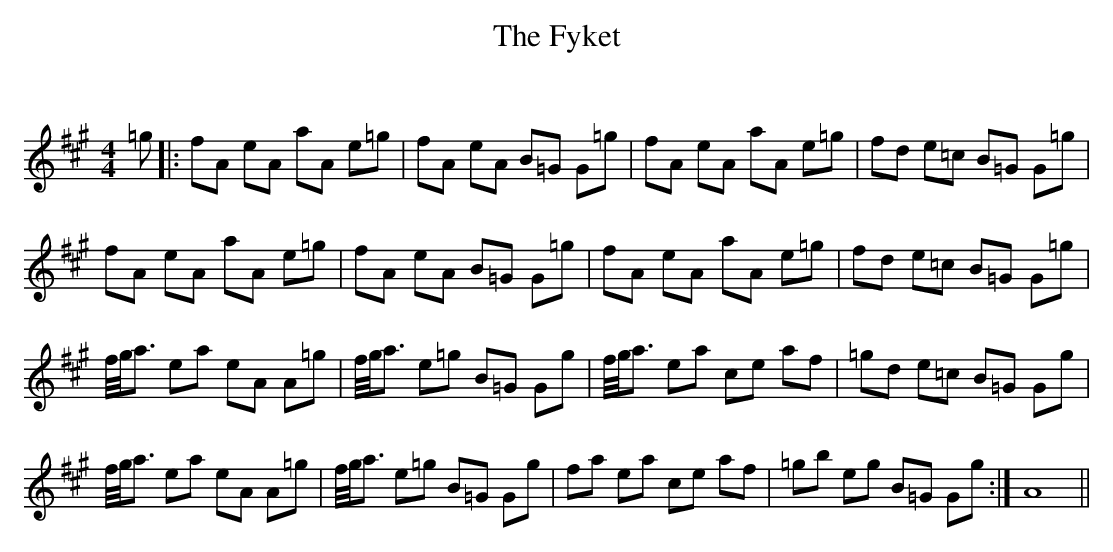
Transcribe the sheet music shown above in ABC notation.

X:1
T: The Fyket
C:
Q: 232
K:A
M:4/4
L:1/8
=g|:fA eA aA e=g|fA eA B=G G=g|fA eA aA e=g|fd e=c B=G G=g|
fA eA aA e=g|fA eA B=G G=g|fA eA aA e=g|fd e=c B=G G=g|
f1/4g1/4a3/2 ea eA A=g|f1/4g1/4a3/2 e=g B=G Gg|f1/4g1/4a3/2 ea ce af|=gd e=c B=G Gg|
f1/4g1/4a3/2 ea eA A=g|f1/4g1/4a3/2 e=g B=G Gg|fa ea ce af|=gb eg B=G Gg:|A8||
